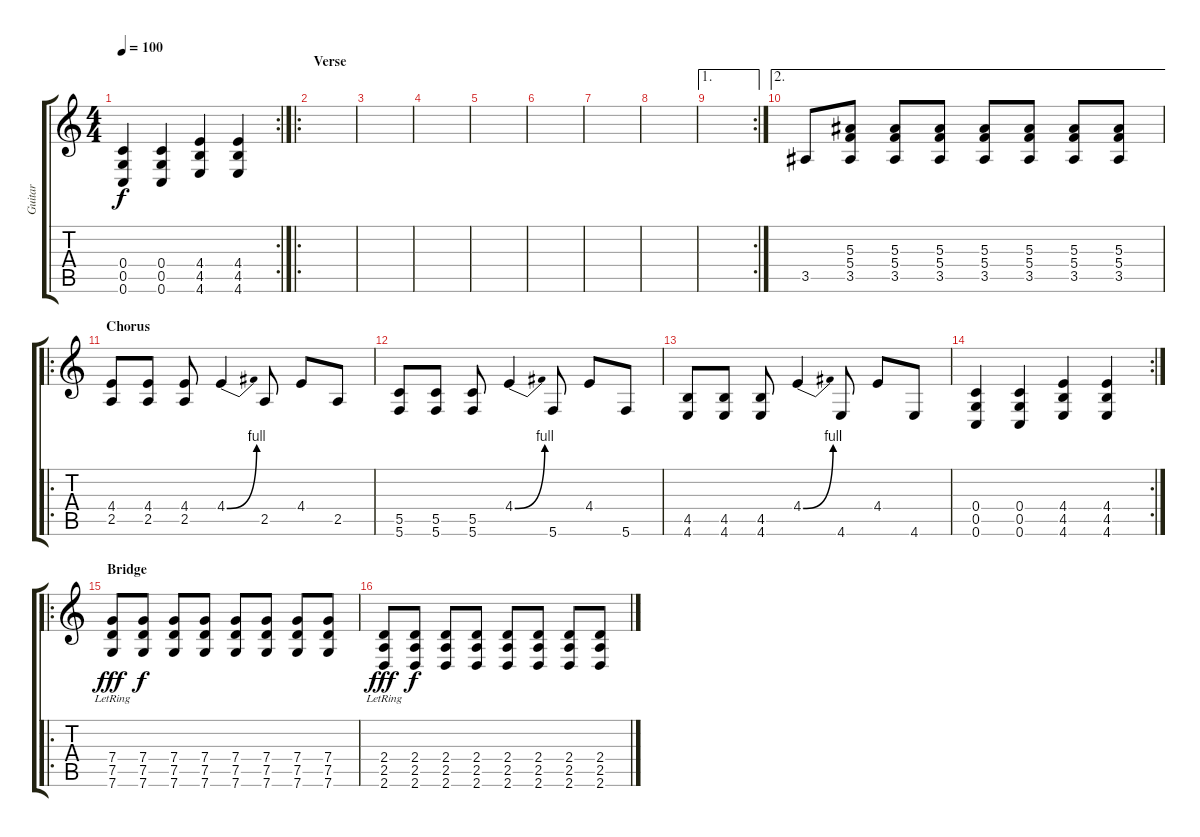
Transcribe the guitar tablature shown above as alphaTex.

\track ("Guitar" "Guitar") {instrument distortionguitar}
\staff {score tabs}
\tuning (D4 A3 F3 C3 G2 C2) {hide}
\rc 2
\ts (4 4)
\tempo 100
\clef g2
\ks c
(0.4 0.5 0.6).4{dy f} (0.4 0.5 0.6).4 (4.4 4.5 4.6).4 (4.4 4.5 4.6).4 |
\ro
\section ("" "Verse")
|
|
|
|
|
|
|
\ae 1
\rc 2
|
\ae 2
3.5.8 (5.3 5.4 3.5).8 (5.3 5.4 3.5).8 (5.3 5.4 3.5).8 (5.3 5.4 3.5).8 (5.3 5.4 3.5).8 (5.3 5.4 3.5).8 (5.3 5.4 3.5).8 |
\ro
\section ("" "Chorus")
(4.4 2.5).8 (4.4 2.5).8 (4.4 2.5).8 4.4{be (bend 0 0 60 4)}.4 2.5.8 4.4.8 2.5.8 |
(5.5 5.6).8 (5.5 5.6).8 (5.5 5.6).8 4.4{be (bend 0 0 60 4)}.4 5.6.8 4.4.8 5.6.8 |
(4.5 4.6).8 (4.5 4.6).8 (4.5 4.6).8 4.4{be (bend 0 0 60 4)}.4 4.6.8 4.4.8 4.6.8 |
\rc 2
(0.4 0.5 0.6).4 (0.4 0.5 0.6).4 (4.4 4.5 4.6).4 (4.4 4.5 4.6).4 |
\ro
\section ("" "Bridge")
(7.4{lr} 7.5{lr} 7.6{lr}).8{dy fff volume 10} (7.4 7.5 7.6).8{dy f} (7.4 7.5 7.6).8 (7.4 7.5 7.6).8 (7.4 7.5 7.6).8 (7.4 7.5 7.6).8 (7.4 7.5 7.6).8 (7.4 7.5 7.6).8 |
(2.4{lr} 2.5{lr} 2.6{lr}).8{dy fff} (2.4 2.5 2.6).8{dy f} (2.4 2.5 2.6).8 (2.4 2.5 2.6).8 (2.4 2.5 2.6).8 (2.4 2.5 2.6).8 (2.4 2.5 2.6).8 (2.4 2.5 2.6).8
